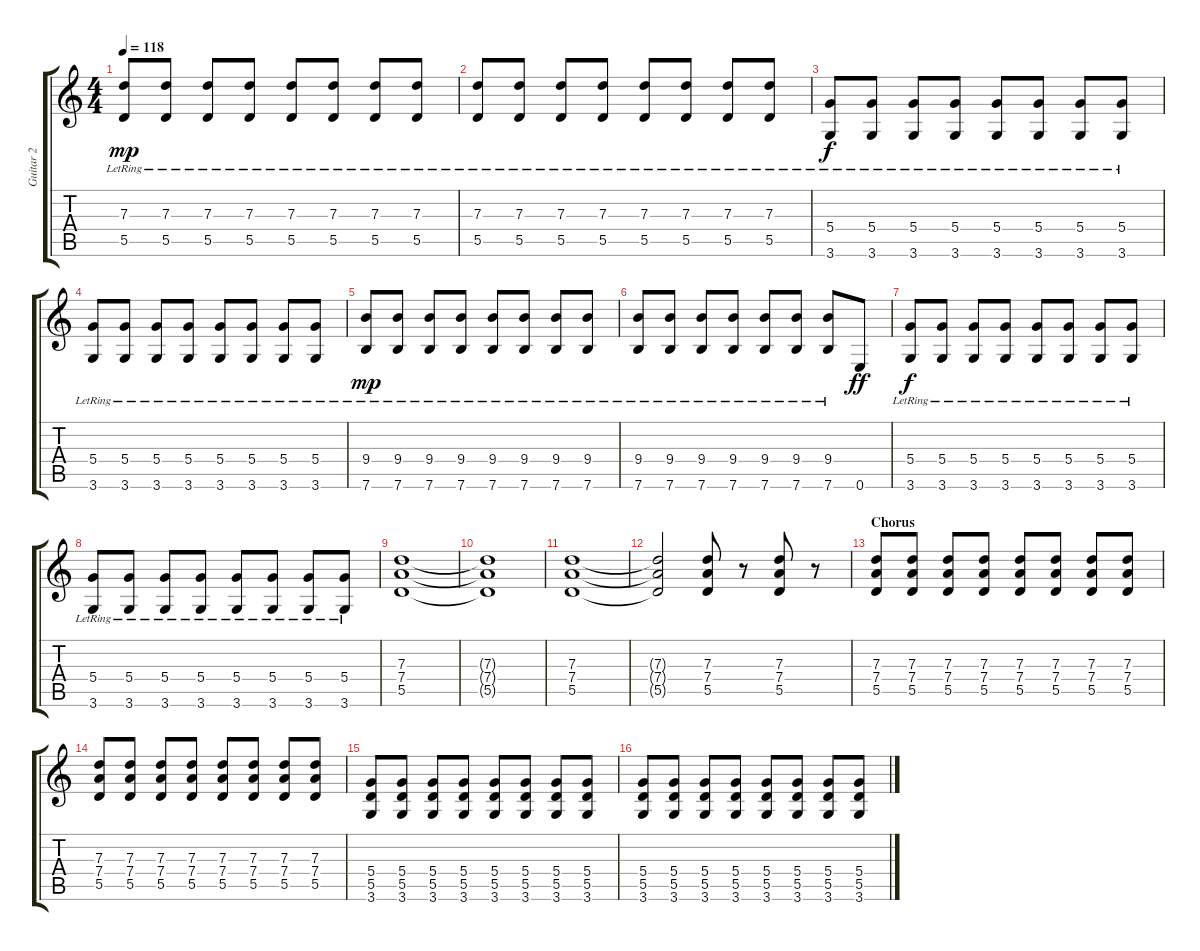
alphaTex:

\track ("Guitar 2" "Guitar 2") {instrument distortionguitar}
\staff {score tabs}
\tuning (E4 B3 G3 D3 A2 E2) {hide}
\ts (4 4)
\tempo 118
\clef g2
\ks c
(7.3{lr} 5.5{lr}).8{dy mp} (7.3{lr} 5.5{lr}).8 (7.3{lr} 5.5{lr}).8 (7.3{lr} 5.5{lr}).8 (7.3{lr} 5.5{lr}).8 (7.3{lr} 5.5{lr}).8 (7.3{lr} 5.5{lr}).8 (7.3{lr} 5.5{lr}).8 |
(7.3{lr} 5.5{lr}).8 (7.3{lr} 5.5{lr}).8 (7.3{lr} 5.5{lr}).8 (7.3{lr} 5.5{lr}).8 (7.3{lr} 5.5{lr}).8 (7.3{lr} 5.5{lr}).8 (7.3{lr} 5.5{lr}).8 (7.3{lr} 5.5{lr}).8 |
(5.4{lr} 3.6{lr}).8{dy f} (5.4{lr} 3.6{lr}).8 (5.4{lr} 3.6{lr}).8 (5.4{lr} 3.6{lr}).8 (5.4{lr} 3.6{lr}).8 (5.4{lr} 3.6{lr}).8 (5.4{lr} 3.6{lr}).8 (5.4{lr} 3.6{lr}).8 |
(5.4{lr} 3.6{lr}).8 (5.4{lr} 3.6{lr}).8 (5.4{lr} 3.6{lr}).8 (5.4{lr} 3.6{lr}).8 (5.4{lr} 3.6{lr}).8 (5.4{lr} 3.6{lr}).8 (5.4{lr} 3.6{lr}).8 (5.4{lr} 3.6{lr}).8 |
(9.4{lr} 7.6{lr}).8{dy mp} (9.4{lr} 7.6{lr}).8 (9.4{lr} 7.6{lr}).8 (9.4{lr} 7.6{lr}).8 (9.4{lr} 7.6{lr}).8 (9.4{lr} 7.6{lr}).8 (9.4{lr} 7.6{lr}).8 (9.4{lr} 7.6{lr}).8 |
(9.4{lr} 7.6{lr}).8 (9.4{lr} 7.6{lr}).8 (9.4{lr} 7.6{lr}).8 (9.4{lr} 7.6{lr}).8 (9.4{lr} 7.6{lr}).8 (9.4{lr} 7.6{lr}).8 (9.4{lr} 7.6{lr}).8 0.6.8{dy ff} |
(5.4{lr} 3.6{lr}).8{dy f} (5.4{lr} 3.6{lr}).8 (5.4{lr} 3.6{lr}).8 (5.4{lr} 3.6{lr}).8 (5.4{lr} 3.6{lr}).8 (5.4{lr} 3.6{lr}).8 (5.4{lr} 3.6{lr}).8 (5.4{lr} 3.6{lr}).8 |
(5.4{lr} 3.6{lr}).8 (5.4{lr} 3.6{lr}).8 (5.4{lr} 3.6{lr}).8 (5.4{lr} 3.6{lr}).8 (5.4{lr} 3.6{lr}).8 (5.4{lr} 3.6{lr}).8 (5.4{lr} 3.6{lr}).8 (5.4{lr} 3.6{lr}).8 |
(7.3 7.4 5.5).1 |
(7.3{t} 7.4{t} 5.5{t}).1 |
(7.3 7.4 5.5).1 |
(7.3{t} 7.4{t} 5.5{t}).2 (7.3 7.4 5.5).8 r.8 (7.3 7.4 5.5).8 r.8 |
\section ("" "Chorus")
(7.3 7.4 5.5).8 (7.3 7.4 5.5).8 (7.3 7.4 5.5).8 (7.3 7.4 5.5).8 (7.3 7.4 5.5).8 (7.3 7.4 5.5).8 (7.3 7.4 5.5).8 (7.3 7.4 5.5).8 |
(7.3 7.4 5.5).8 (7.3 7.4 5.5).8 (7.3 7.4 5.5).8 (7.3 7.4 5.5).8 (7.3 7.4 5.5).8 (7.3 7.4 5.5).8 (7.3 7.4 5.5).8 (7.3 7.4 5.5).8 |
(5.4 5.5 3.6).8 (5.4 5.5 3.6).8 (5.4 5.5 3.6).8 (5.4 5.5 3.6).8 (5.4 5.5 3.6).8 (5.4 5.5 3.6).8 (5.4 5.5 3.6).8 (5.4 5.5 3.6).8 |
(5.4 5.5 3.6).8 (5.4 5.5 3.6).8 (5.4 5.5 3.6).8 (5.4 5.5 3.6).8 (5.4 5.5 3.6).8 (5.4 5.5 3.6).8 (5.4 5.5 3.6).8 (5.4 5.5 3.6).8
